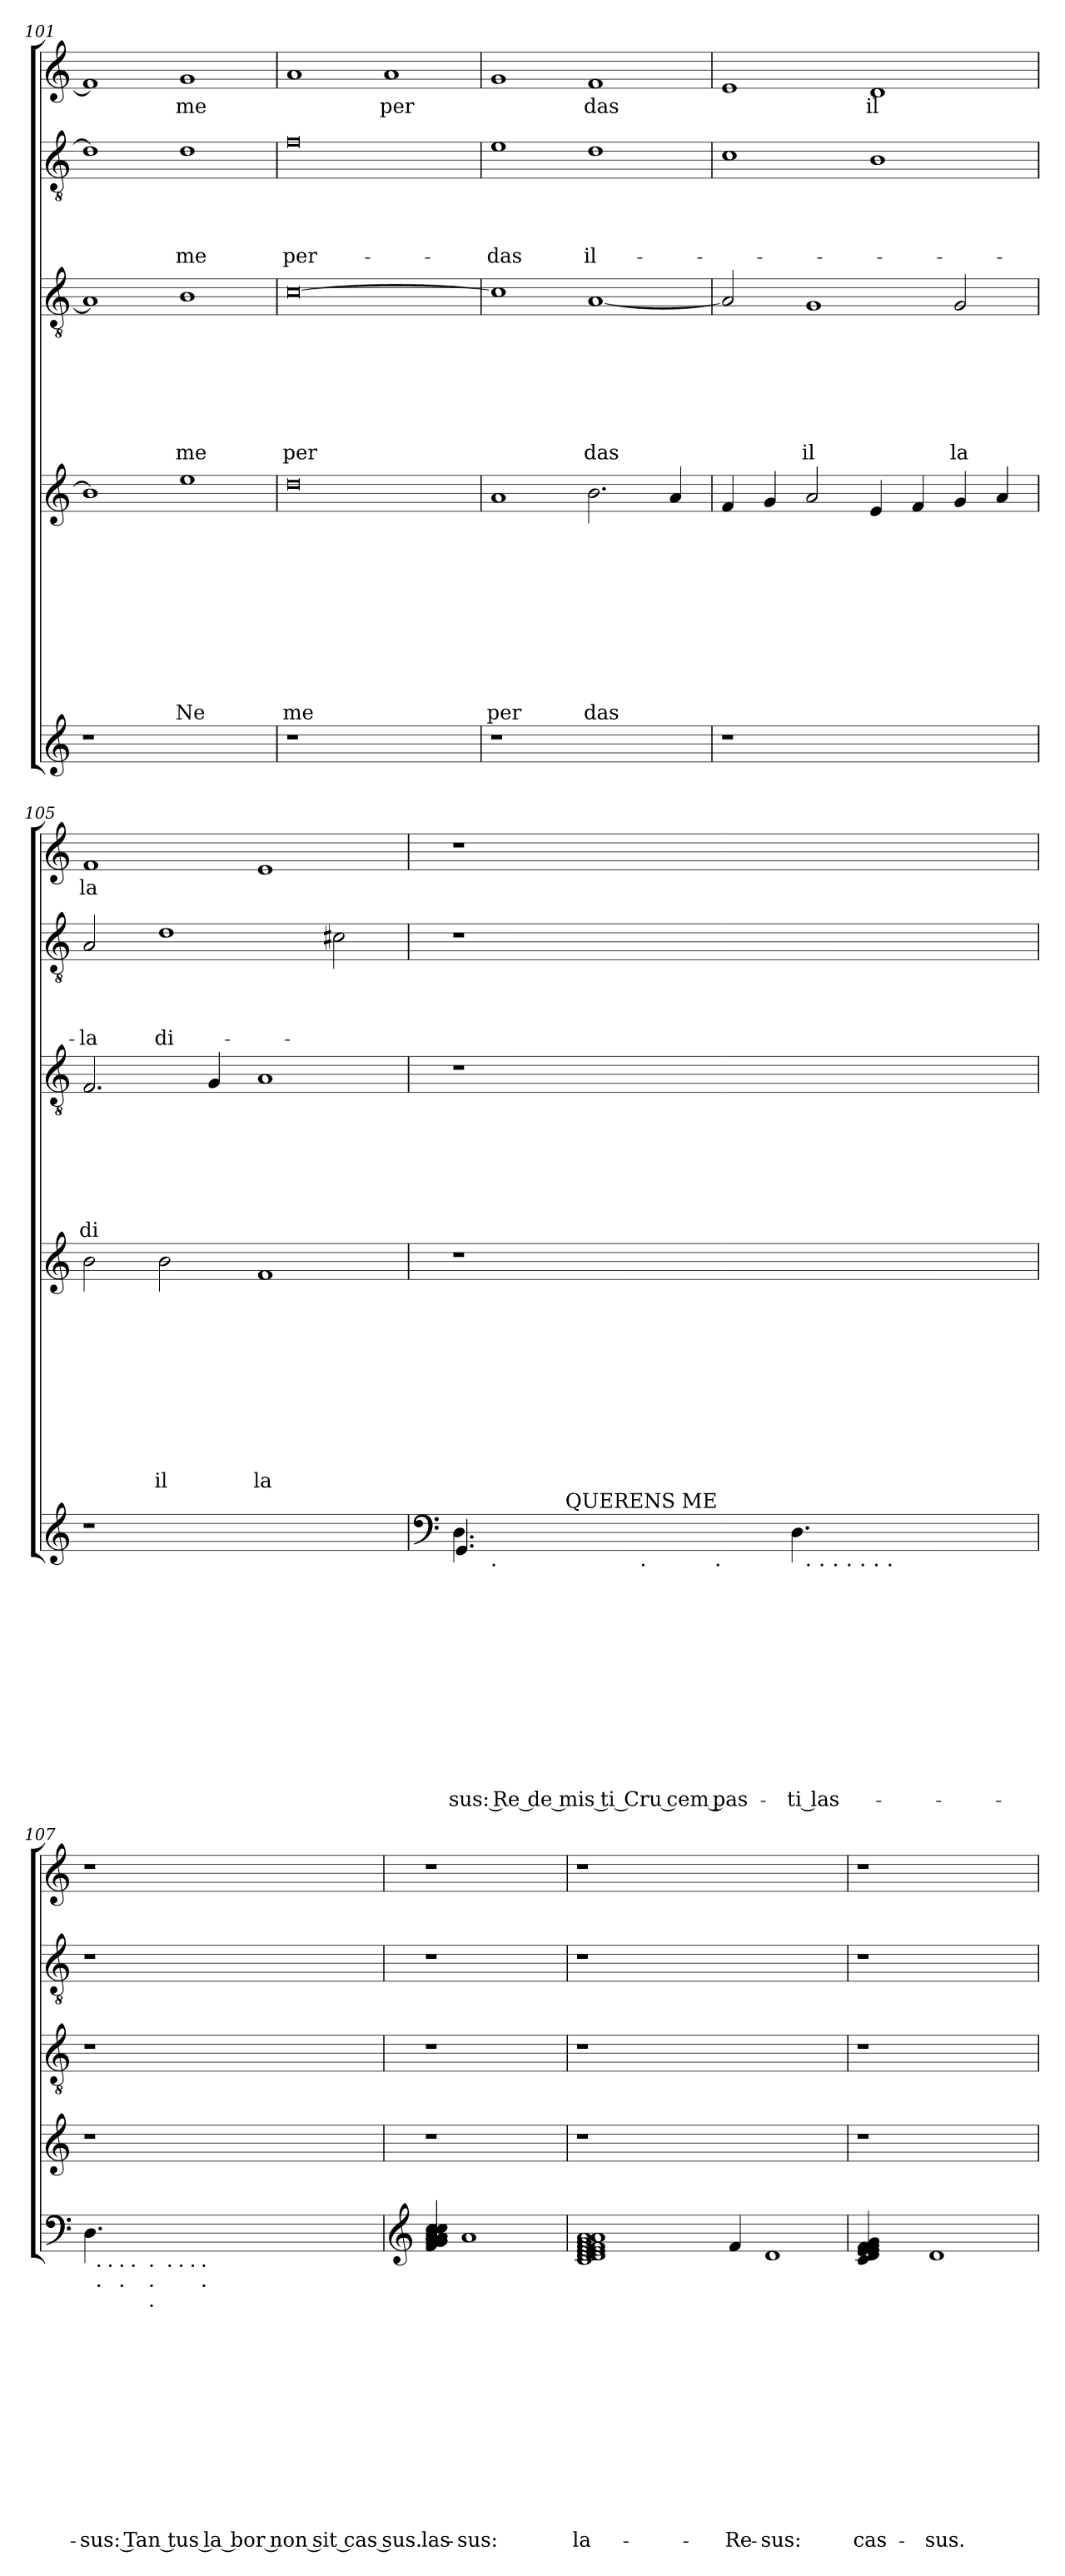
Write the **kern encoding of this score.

**kern	**text	**text	**text	**text	**text	**text	**text	**text	**text	**text	**text	**text	**kern	**text	**text	**text	**text	**text	**text	**text	**text	**text	**text	**kern	**text	**text	**text	**text	**text	**text	**text	**kern	**text	**text	**text	**text	**kern	**text
*part5	*part5	*part5	*part5	*part5	*part5	*part5	*part5	*part5	*part5	*part5	*part5	*part5	*part4	*part4	*part4	*part4	*part4	*part4	*part4	*part4	*part4	*part4	*part4	*part3	*part3	*part3	*part3	*part3	*part3	*part3	*part3	*part2	*part2	*part2	*part2	*part2	*part1	*part1
*staff5	*staff5	*staff5	*staff5	*staff5	*staff5	*staff5	*staff5	*staff5	*staff5	*staff5	*staff5	*staff5	*staff4	*staff4	*staff4	*staff4	*staff4	*staff4	*staff4	*staff4	*staff4	*staff4	*staff4	*staff3	*staff3	*staff3	*staff3	*staff3	*staff3	*staff3	*staff3	*staff2	*staff2	*staff2	*staff2	*staff2	*staff1	*staff1
*clefG2	*	*	*	*	*	*	*	*	*	*	*	*	*clefG2	*	*	*	*	*	*	*	*	*	*	*clefGv2	*	*	*	*	*	*	*	*clefGv2	*	*	*	*	*clefG2	*
*k[]	*	*	*	*	*	*	*	*	*	*	*	*	*k[]	*	*	*	*	*	*	*	*	*	*	*k[]	*	*	*	*	*	*	*	*k[]	*	*	*	*	*k[]	*
*C:	*	*	*	*	*	*	*	*	*	*	*	*	*C:	*	*	*	*	*	*	*	*	*	*	*C:	*	*	*	*	*	*	*	*C:	*	*	*	*	*C:	*
=101	=101	=101	=101	=101	=101	=101	=101	=101	=101	=101	=101	=101	=101	=101	=101	=101	=101	=101	=101	=101	=101	=101	=101	=101	=101	=101	=101	=101	=101	=101	=101	=101	=101	=101	=101	=101	=101	=101
1r	.	.	.	.	.	.	.	.	.	.	.	.	1b]	.	.	.	.	.	.	.	.	.	.	1A]	.	.	.	.	.	.	.	1d]	.	.	.	.	1f]	.
!	!	!	!	!	!	!	!	!	!	!	!	!	!	!	!	!	!	!	!	!	!	!	!LO:LY:b	!	!	!	!	!	!	!	!LO:LY:b	!	!	!	!	!LO:LY:b	!	!LO:LY:b
1ryy	.	.	.	.	.	.	.	.	.	.	.	.	1ee	.	.	.	.	.	.	.	.	.	Ne	1B	.	.	.	.	.	.	me	1d	.	.	.	me	1g	me
=102	=102	=102	=102	=102	=102	=102	=102	=102	=102	=102	=102	=102	=102	=102	=102	=102	=102	=102	=102	=102	=102	=102	=102	=102	=102	=102	=102	=102	=102	=102	=102	=102	=102	=102	=102	=102	=102	=102
!	!	!	!	!	!	!	!	!	!	!	!	!	!	!	!	!	!	!	!	!	!	!	!LO:LY:b	!	!	!	!	!	!	!	!LO:LY:b	!	!	!	!	!LO:LY:b	!	!
1r	.	.	.	.	.	.	.	.	.	.	.	.	0dd	.	.	.	.	.	.	.	.	.	me	[>0c	.	.	.	.	.	.	per	0f	.	.	.	per-	1a	.
!	!	!	!	!	!	!	!	!	!	!	!	!	!	!	!	!	!	!	!	!	!	!	!	!	!	!	!	!	!	!	!	!	!	!	!	!	!	!LO:LY:b
1ryy	.	.	.	.	.	.	.	.	.	.	.	.	.	.	.	.	.	.	.	.	.	.	.	.	.	.	.	.	.	.	.	.	.	.	.	.	1a	per
=103	=103	=103	=103	=103	=103	=103	=103	=103	=103	=103	=103	=103	=103	=103	=103	=103	=103	=103	=103	=103	=103	=103	=103	=103	=103	=103	=103	=103	=103	=103	=103	=103	=103	=103	=103	=103	=103	=103
!	!	!	!	!	!	!	!	!	!	!	!	!	!	!	!	!	!	!	!	!	!	!	!LO:LY:b	!	!	!	!	!	!	!	!	!	!	!	!	!LO:LY:b	!	!
1r	.	.	.	.	.	.	.	.	.	.	.	.	1a	.	.	.	.	.	.	.	.	.	per	1c]	.	.	.	.	.	.	.	1e	.	.	.	-das	1g	.
!	!	!	!	!	!	!	!	!	!	!	!	!	!	!	!	!	!	!	!	!	!	!	!LO:LY:b	!	!	!	!	!	!	!	!LO:LY:b	!	!	!	!	!LO:LY:b	!	!LO:LY:b
1ryy	.	.	.	.	.	.	.	.	.	.	.	.	2.b\	.	.	.	.	.	.	.	.	.	das	[<1A	.	.	.	.	.	.	das	1d	.	.	.	il-	1f	das
.	.	.	.	.	.	.	.	.	.	.	.	.	4a/	.	.	.	.	.	.	.	.	.	.	.	.	.	.	.	.	.	.	.	.	.	.	.	.	.
=104	=104	=104	=104	=104	=104	=104	=104	=104	=104	=104	=104	=104	=104	=104	=104	=104	=104	=104	=104	=104	=104	=104	=104	=104	=104	=104	=104	=104	=104	=104	=104	=104	=104	=104	=104	=104	=104	=104
1r	.	.	.	.	.	.	.	.	.	.	.	.	4f/	.	.	.	.	.	.	.	.	.	.	2A/]	.	.	.	.	.	.	.	1c	.	.	.	.	1e	.
.	.	.	.	.	.	.	.	.	.	.	.	.	4g/	.	.	.	.	.	.	.	.	.	.	.	.	.	.	.	.	.	.	.	.	.	.	.	.	.
!	!	!	!	!	!	!	!	!	!	!	!	!	!	!	!	!	!	!	!	!	!	!	!	!	!	!	!	!	!	!	!LO:LY:b	!	!	!	!	!	!	!
.	.	.	.	.	.	.	.	.	.	.	.	.	2a/	.	.	.	.	.	.	.	.	.	.	1G	.	.	.	.	.	.	il	.	.	.	.	.	.	.
!	!	!	!	!	!	!	!	!	!	!	!	!	!	!	!	!	!	!	!	!	!	!	!	!	!	!	!	!	!	!	!	!	!	!	!	!	!	!LO:LY:b
1ryy	.	.	.	.	.	.	.	.	.	.	.	.	4e/	.	.	.	.	.	.	.	.	.	.	.	.	.	.	.	.	.	.	1B	.	.	.	.	1d	il
.	.	.	.	.	.	.	.	.	.	.	.	.	4f/	.	.	.	.	.	.	.	.	.	.	.	.	.	.	.	.	.	.	.	.	.	.	.	.	.
!	!	!	!	!	!	!	!	!	!	!	!	!	!	!	!	!	!	!	!	!	!	!	!	!	!	!	!	!	!	!	!LO:LY:b	!	!	!	!	!	!	!
.	.	.	.	.	.	.	.	.	.	.	.	.	4g/	.	.	.	.	.	.	.	.	.	.	2G/	.	.	.	.	.	.	la	.	.	.	.	.	.	.
.	.	.	.	.	.	.	.	.	.	.	.	.	4a/	.	.	.	.	.	.	.	.	.	.	.	.	.	.	.	.	.	.	.	.	.	.	.	.	.
=105	=105	=105	=105	=105	=105	=105	=105	=105	=105	=105	=105	=105	=105	=105	=105	=105	=105	=105	=105	=105	=105	=105	=105	=105	=105	=105	=105	=105	=105	=105	=105	=105	=105	=105	=105	=105	=105	=105
!	!	!	!	!	!	!	!	!	!	!	!	!	!	!	!	!	!	!	!	!	!	!	!	!	!	!	!	!	!	!	!LO:LY:b	!	!	!	!	!LO:LY:b	!	!LO:LY:b
1r	.	.	.	.	.	.	.	.	.	.	.	.	2b\	.	.	.	.	.	.	.	.	.	.	2.F/	.	.	.	.	.	.	di	2A/	.	.	.	-la	1f	la
!	!	!	!	!	!	!	!	!	!	!	!	!	!	!	!	!	!	!	!	!	!	!	!LO:LY:b	!	!	!	!	!	!	!	!	!	!	!	!	!LO:LY:b	!	!
.	.	.	.	.	.	.	.	.	.	.	.	.	2b\	.	.	.	.	.	.	.	.	.	il	.	.	.	.	.	.	.	.	1d	.	.	.	di-	.	.
.	.	.	.	.	.	.	.	.	.	.	.	.	.	.	.	.	.	.	.	.	.	.	.	4G/	.	.	.	.	.	.	.	.	.	.	.	.	.	.
!	!	!	!	!	!	!	!	!	!	!	!	!	!	!	!	!	!	!	!	!	!	!	!LO:LY:b	!	!	!	!	!	!	!	!	!	!	!	!	!	!	!
1ryy	.	.	.	.	.	.	.	.	.	.	.	.	1f	.	.	.	.	.	.	.	.	.	la	1A	.	.	.	.	.	.	.	.	.	.	.	.	1e	.
.	.	.	.	.	.	.	.	.	.	.	.	.	.	.	.	.	.	.	.	.	.	.	.	.	.	.	.	.	.	.	.	2c#\	.	.	.	.	.	.
!!LO:PB:g=z
=106	=106	=106	=106	=106	=106	=106	=106	=106	=106	=106	=106	=106	=106	=106	=106	=106	=106	=106	=106	=106	=106	=106	=106	=106	=106	=106	=106	=106	=106	=106	=106	=106	=106	=106	=106	=106	=106	=106
*clefF4	*	*	*	*	*	*	*	*	*	*	*	*	*	*	*	*	*	*	*	*	*	*	*	*	*	*	*	*	*	*	*	*	*	*	*	*	*	*
*^	*	*	*	*	*	*	*	*	*	*	*	*	*	*	*	*	*	*	*	*	*	*	*	*	*	*	*	*	*	*	*	*	*	*	*	*	*	*
!LO:TX:a:t=di	!	!	!	!	!	!	!	!	!	!	!	!	!	!	!	!	!	!	!	!	!	!	!	!	!	!	!	!	!	!	!	!	!	!	!	!	!	!	!
!LO:TX:a:t=e.	!	!	!	!	!	!	!	!	!	!	!	!	!	!	!	!	!	!	!	!	!	!	!	!	!	!	!	!	!	!	!	!	!	!	!	!	!	!	!
!LO:TX:b:t=.	!	!	!	!	!	!	!	!	!	!	!	!	!	!	!	!	!	!	!	!	!	!	!	!	!	!	!	!	!	!	!	!	!	!	!	!	!	!	!
!LO:TX:b:t=.	!	!	!	!	!	!	!	!	!	!	!	!	!	!	!	!	!	!	!	!	!	!	!	!	!	!	!	!	!	!	!	!	!	!	!	!	!	!	!
!LO:TX:b:t=.	!	!	!	!	!	!	!	!	!	!	!	!	!	!	!	!	!	!	!	!	!	!	!	!	!	!	!	!	!	!	!	!	!	!	!	!	!	!	!
!LO:N:head=solid	!LO:N:head=solid	!	!	!	!	!	!	!	!	!	!	!	!LO:LY:b:rj	!	!	!	!	!	!	!	!	!	!	!	!	!	!	!	!	!	!	!	!	!	!	!	!	!	!
!	!	!	!	!	!	!	!	!	!	!	!	!	!LO:LY:b	!	!	!	!	!	!	!	!	!	!	!	!	!	!	!	!	!	!	!	!	!	!	!	!	!	!
*^	*	*	*	*	*	*	*	*	*	*	*	*	*	*	*	*	*	*	*	*	*	*	*	*	*	*	*	*	*	*	*	*	*	*	*	*	*	*	*
*	*	*^	*	*	*	*	*	*	*	*	*	*	*	*	*	*	*	*	*	*	*	*	*	*	*	*	*	*	*	*	*	*	*	*	*	*	*	*	*	*
*	*	*	*^	*	*	*	*	*	*	*	*	*	*	*	*	*	*	*	*	*	*	*	*	*	*	*	*	*	*	*	*	*	*	*	*	*	*	*	*	*	*
*	*	*	*	*^	*	*	*	*	*	*	*	*	*	*	*	*	*	*	*	*	*	*	*	*	*	*	*	*	*	*	*	*	*	*	*	*	*	*	*	*	*	*
*	*	*	*	*	*^	*	*	*	*	*	*	*	*	*	*	*	*	*	*	*	*	*	*	*	*	*	*	*	*	*	*	*	*	*	*	*	*	*	*	*	*	*	*
*	*	*	*	*	*	*^	*	*	*	*	*	*	*	*	*	*	*	*	*	*	*	*	*	*	*	*	*	*	*	*	*	*	*	*	*	*	*	*	*	*	*	*	*	*
*	*	*	*	*	*	*	*^	*	*	*	*	*	*	*	*	*	*	*	*	*	*	*	*	*	*	*	*	*	*	*	*	*	*	*	*	*	*	*	*	*	*	*	*	*	*
*	*	*	*	*	*	*	*	*^	*	*	*	*	*	*	*	*	*	*	*	*	*	*	*	*	*	*	*	*	*	*	*	*	*	*	*	*	*	*	*	*	*	*	*	*	*	*
*	*	*	*	*	*	*	*	*	*^	*	*	*	*	*	*	*	*	*	*	*	*	*	*	*	*	*	*	*	*	*	*	*	*	*	*	*	*	*	*	*	*	*	*	*	*	*	*
*	*	*	*	*	*	*	*	*	*	*^	*	*	*	*	*	*	*	*	*	*	*	*	*	*	*	*	*	*	*	*	*	*	*	*	*	*	*	*	*	*	*	*	*	*	*	*	*	*
4.D\	4.GG/	32ryy	8ryy	8..ryy	4ryy	4ryy	4..ryy	4...ryy	2ryy	2ryy	2ryy	.	.	.	.	.	.	.	.	.	.	.	-sus: Re de mis ti Cru cem pas-	1r	.	.	.	.	.	.	.	.	.	.	1r	.	.	.	.	.	.	.	1r	.	.	.	.	1r	.
!	!	!LO:TX:b:t=.	!	!	!	!	!	!	!	!	!	!	!	!	!	!	!	!	!	!	!	!	!	!	!	!	!	!	!	!	!	!	!	!	!	!	!	!	!	!	!	!	!	!	!	!	!	!	!
.	.	2ryy	.	.	.	.	.	.	.	.	.	.	.	.	.	.	.	.	.	.	.	.	.	.	.	.	.	.	.	.	.	.	.	.	.	.	.	.	.	.	.	.	.	.	.	.	.	.	.
!	!	!	!LO:TX:a:t=QUERENS ME	!	!	!	!	!	!	!	!	!	!	!	!	!	!	!	!	!	!	!	!	!	!	!	!	!	!	!	!	!	!	!	!	!	!	!	!	!	!	!	!	!	!	!	!	!	!
.	.	.	2..ryy	.	.	.	.	.	.	.	.	.	.	.	.	.	.	.	.	.	.	.	.	.	.	.	.	.	.	.	.	.	.	.	.	.	.	.	.	.	.	.	.	.	.	.	.	.	.
!	!	!	!	!LO:TX:b:t=.	!	!	!	!	!	!	!	!	!	!	!	!	!	!	!	!	!	!	!	!	!	!	!	!	!	!	!	!	!	!	!	!	!	!	!	!	!	!	!	!	!	!	!	!	!
.	.	.	.	2ryy	.	.	.	.	.	.	.	.	.	.	.	.	.	.	.	.	.	.	.	.	.	.	.	.	.	.	.	.	.	.	.	.	.	.	.	.	.	.	.	.	.	.	.	.	.
.	.	.	.	.	32ryy	8ryy	.	.	.	.	.	.	.	.	.	.	.	.	.	.	.	.	.	.	.	.	.	.	.	.	.	.	.	.	.	.	.	.	.	.	.	.	.	.	.	.	.	.	.
!	!	!	!	!	!LO:TX:b:t=.	!	!	!	!	!	!	!	!	!	!	!	!	!	!	!	!	!	!	!	!	!	!	!	!	!	!	!	!	!	!	!	!	!	!	!	!	!	!	!	!	!	!	!	!
.	.	.	.	.	2ryy	.	.	.	.	.	.	.	.	.	.	.	.	.	.	.	.	.	.	.	.	.	.	.	.	.	.	.	.	.	.	.	.	.	.	.	.	.	.	.	.	.	.	.	.
!LO:N:head=solid	!	!	!	!	!	!	!	!	!	!	!	!	!	!	!	!	!	!	!	!	!	!	!LO:LY:b:rj	!	!	!	!	!	!	!	!	!	!	!	!	!	!	!	!	!	!	!	!	!	!	!	!	!	!
4.D\	4ryy	.	.	.	.	32ryy	.	.	.	.	.	.	.	.	.	.	.	.	.	.	.	.	-ti las-	.	.	.	.	.	.	.	.	.	.	.	.	.	.	.	.	.	.	.	.	.	.	.	.	.	.
!	!	!	!	!	!	!LO:TX:b:t=.	!	!	!	!	!	!	!	!	!	!	!	!	!	!	!	!	!	!	!	!	!	!	!	!	!	!	!	!	!	!	!	!	!	!	!	!	!	!	!	!	!	!	!
.	.	.	.	.	.	2ryy	.	.	.	.	.	.	.	.	.	.	.	.	.	.	.	.	.	.	.	.	.	.	.	.	.	.	.	.	.	.	.	.	.	.	.	.	.	.	.	.	.	.	.
!	!	!	!	!	!	!	!LO:TX:b:t=.	!	!	!	!	!	!	!	!	!	!	!	!	!	!	!	!	!	!	!	!	!	!	!	!	!	!	!	!	!	!	!	!	!	!	!	!	!	!	!	!	!	!
.	.	.	.	.	.	.	2ryy	.	.	.	.	.	.	.	.	.	.	.	.	.	.	.	.	.	.	.	.	.	.	.	.	.	.	.	.	.	.	.	.	.	.	.	.	.	.	.	.	.	.
!	!	!	!	!	!	!	!	!LO:TX:b:t=.	!	!	!	!	!	!	!	!	!	!	!	!	!	!	!	!	!	!	!	!	!	!	!	!	!	!	!	!	!	!	!	!	!	!	!	!	!	!	!	!	!
.	.	.	.	.	.	.	.	2ryy	.	.	.	.	.	.	.	.	.	.	.	.	.	.	.	.	.	.	.	.	.	.	.	.	.	.	.	.	.	.	.	.	.	.	.	.	.	.	.	.	.
!	!	!	!	!	!	!	!	!	!LO:TX:b:t=.	!	!	!	!	!	!	!	!	!	!	!	!	!	!	!	!	!	!	!	!	!	!	!	!	!	!	!	!	!	!	!	!	!	!	!	!	!	!	!	!
.	.	.	.	.	.	.	.	.	2ryy	16ryy	16.ryy	.	.	.	.	.	.	.	.	.	.	.	.	.	.	.	.	.	.	.	.	.	.	.	.	.	.	.	.	.	.	.	.	.	.	.	.	.	.
!	!	!LO:TX:b:t=.	!	!	!	!	!	!	!	!	!	!	!	!	!	!	!	!	!	!	!	!	!	!	!	!	!	!	!	!	!	!	!	!	!	!	!	!	!	!	!	!	!	!	!	!	!	!	!
.	.	4...ryy	.	.	.	.	.	.	.	.	.	.	.	.	.	.	.	.	.	.	.	.	.	.	.	.	.	.	.	.	.	.	.	.	.	.	.	.	.	.	.	.	.	.	.	.	.	.	.
!	!	!	!	!	!	!	!	!	!	!LO:TX:b:t=.	!	!	!	!	!	!	!	!	!	!	!	!	!	!	!	!	!	!	!	!	!	!	!	!	!	!	!	!	!	!	!	!	!	!	!	!	!	!	!
.	.	.	.	.	.	.	.	.	.	4..ryy	.	.	.	.	.	.	.	.	.	.	.	.	.	.	.	.	.	.	.	.	.	.	.	.	.	.	.	.	.	.	.	.	.	.	.	.	.	.	.
!	!	!	!	!	!	!	!	!	!	!	!LO:TX:b:t=.	!	!	!	!	!	!	!	!	!	!	!	!	!	!	!	!	!	!	!	!	!	!	!	!	!	!	!	!	!	!	!	!	!	!	!	!	!	!
.	.	.	.	.	.	.	.	.	.	.	4ryy	.	.	.	.	.	.	.	.	.	.	.	.	.	.	.	.	.	.	.	.	.	.	.	.	.	.	.	.	.	.	.	.	.	.	.	.	.	.
.	4.ryy	.	.	.	.	.	.	.	.	.	.	.	.	.	.	.	.	.	.	.	.	.	.	.	.	.	.	.	.	.	.	.	.	.	.	.	.	.	.	.	.	.	.	.	.	.	.	.	.
.	.	.	.	4ryy	.	.	.	.	.	.	.	.	.	.	.	.	.	.	.	.	.	.	.	.	.	.	.	.	.	.	.	.	.	.	.	.	.	.	.	.	.	.	.	.	.	.	.	.	.
4ryy	.	.	.	.	.	.	.	.	.	.	.	.	.	.	.	.	.	.	.	.	.	.	.	.	.	.	.	.	.	.	.	.	.	.	.	.	.	.	.	.	.	.	.	.	.	.	.	.	.
.	.	.	.	.	8..ryy	.	.	.	.	.	.	.	.	.	.	.	.	.	.	.	.	.	.	.	.	.	.	.	.	.	.	.	.	.	.	.	.	.	.	.	.	.	.	.	.	.	.	.	.
.	.	.	.	.	.	.	.	.	.	.	8ryy	.	.	.	.	.	.	.	.	.	.	.	.	.	.	.	.	.	.	.	.	.	.	.	.	.	.	.	.	.	.	.	.	.	.	.	.	.	.
.	.	.	.	.	.	16.ryy	.	.	.	.	.	.	.	.	.	.	.	.	.	.	.	.	.	.	.	.	.	.	.	.	.	.	.	.	.	.	.	.	.	.	.	.	.	.	.	.	.	.	.
.	.	.	.	.	.	.	16ryy	.	.	.	.	.	.	.	.	.	.	.	.	.	.	.	.	.	.	.	.	.	.	.	.	.	.	.	.	.	.	.	.	.	.	.	.	.	.	.	.	.	.
.	.	.	.	32ryy	.	.	.	32ryy	.	.	32ryy	.	.	.	.	.	.	.	.	.	.	.	.	.	.	.	.	.	.	.	.	.	.	.	.	.	.	.	.	.	.	.	.	.	.	.	.	.	.
!!LO:LB:g=z
=107	=107	=107	=107	=107	=107	=107	=107	=107	=107	=107	=107	=107	=107	=107	=107	=107	=107	=107	=107	=107	=107	=107	=107	=107	=107	=107	=107	=107	=107	=107	=107	=107	=107	=107	=107	=107	=107	=107	=107	=107	=107	=107	=107	=107	=107	=107	=107	=107	=107
!LO:N:head=solid	!	!	!	!	!	!	!	!	!	!	!	!	!	!	!	!	!	!	!	!	!	!	!LO:LY:b:rj	!	!	!	!	!	!	!	!	!	!	!	!	!	!	!	!	!	!	!	!	!	!	!	!	!	!
*	*	*	*	*	*	*	*	*	*v	*v	*v	*	*	*	*	*	*	*	*	*	*	*	*	*	*	*	*	*	*	*	*	*	*	*	*	*	*	*	*	*	*	*	*	*	*	*	*	*	*
4.D\	32ryy	16ryy	16.ryy	8ryy	8.ryy	4ryy	4ryy	4ryy	4ryy	.	.	.	.	.	.	.	.	.	.	.	-sus: Tan tus la bor non sit cas sus.	1r	.	.	.	.	.	.	.	.	.	.	1r	.	.	.	.	.	.	.	1r	.	.	.	.	1r	.
!	!LO:TX:b:t=.	!	!	!	!	!	!	!	!	!	!	!	!	!	!	!	!	!	!	!	!	!	!	!	!	!	!	!	!	!	!	!	!	!	!	!	!	!	!	!	!	!	!	!	!	!	!
!	!LO:TX:b:t=.	!	!	!	!	!	!	!	!	!	!	!	!	!	!	!	!	!	!	!	!	!	!	!	!	!	!	!	!	!	!	!	!	!	!	!	!	!	!	!	!	!	!	!	!	!	!
.	2ryy	.	.	.	.	.	.	.	.	.	.	.	.	.	.	.	.	.	.	.	.	.	.	.	.	.	.	.	.	.	.	.	.	.	.	.	.	.	.	.	.	.	.	.	.	.	.
!	!	!LO:TX:b:t=.	!	!	!	!	!	!	!	!	!	!	!	!	!	!	!	!	!	!	!	!	!	!	!	!	!	!	!	!	!	!	!	!	!	!	!	!	!	!	!	!	!	!	!	!	!
.	.	2...ryy	.	.	.	.	.	.	.	.	.	.	.	.	.	.	.	.	.	.	.	.	.	.	.	.	.	.	.	.	.	.	.	.	.	.	.	.	.	.	.	.	.	.	.	.	.
!	!	!	!LO:TX:b:t=.	!	!	!	!	!	!	!	!	!	!	!	!	!	!	!	!	!	!	!	!	!	!	!	!	!	!	!	!	!	!	!	!	!	!	!	!	!	!	!	!	!	!	!	!
!	!	!	!LO:TX:b:t=.	!	!	!	!	!	!	!	!	!	!	!	!	!	!	!	!	!	!	!	!	!	!	!	!	!	!	!	!	!	!	!	!	!	!	!	!	!	!	!	!	!	!	!	!
.	.	.	2ryy	.	.	.	.	.	.	.	.	.	.	.	.	.	.	.	.	.	.	.	.	.	.	.	.	.	.	.	.	.	.	.	.	.	.	.	.	.	.	.	.	.	.	.	.
!	!	!	!	!LO:TX:b:t=.	!	!	!	!	!	!	!	!	!	!	!	!	!	!	!	!	!	!	!	!	!	!	!	!	!	!	!	!	!	!	!	!	!	!	!	!	!	!	!	!	!	!	!
.	.	.	.	2..ryy	.	.	.	.	.	.	.	.	.	.	.	.	.	.	.	.	.	.	.	.	.	.	.	.	.	.	.	.	.	.	.	.	.	.	.	.	.	.	.	.	.	.	.
!	!	!	!	!	!LO:TX:b:t=.	!	!	!	!	!	!	!	!	!	!	!	!	!	!	!	!	!	!	!	!	!	!	!	!	!	!	!	!	!	!	!	!	!	!	!	!	!	!	!	!	!	!
!	!	!	!	!	!LO:TX:b:t=.	!	!	!	!	!	!	!	!	!	!	!	!	!	!	!	!	!	!	!	!	!	!	!	!	!	!	!	!	!	!	!	!	!	!	!	!	!	!	!	!	!	!
!	!	!	!	!	!LO:TX:b:t=.	!	!	!	!	!	!	!	!	!	!	!	!	!	!	!	!	!	!	!	!	!	!	!	!	!	!	!	!	!	!	!	!	!	!	!	!	!	!	!	!	!	!
.	.	.	.	.	2ryy	.	.	.	.	.	.	.	.	.	.	.	.	.	.	.	.	.	.	.	.	.	.	.	.	.	.	.	.	.	.	.	.	.	.	.	.	.	.	.	.	.	.
!	!	!	!	!	!	!LO:TX:b:t=.	!	!	!	!	!	!	!	!	!	!	!	!	!	!	!	!	!	!	!	!	!	!	!	!	!	!	!	!	!	!	!	!	!	!	!	!	!	!	!	!	!
.	.	.	.	.	.	2.ryy	32ryy	16ryy	16.ryy	.	.	.	.	.	.	.	.	.	.	.	.	.	.	.	.	.	.	.	.	.	.	.	.	.	.	.	.	.	.	.	.	.	.	.	.	.	.
!	!	!	!	!	!	!	!LO:TX:b:t=.	!	!	!	!	!	!	!	!	!	!	!	!	!	!	!	!	!	!	!	!	!	!	!	!	!	!	!	!	!	!	!	!	!	!	!	!	!	!	!	!
.	.	.	.	.	.	.	2ryy	.	.	.	.	.	.	.	.	.	.	.	.	.	.	.	.	.	.	.	.	.	.	.	.	.	.	.	.	.	.	.	.	.	.	.	.	.	.	.	.
!	!	!	!	!	!	!	!	!LO:TX:b:t=.	!	!	!	!	!	!	!	!	!	!	!	!	!	!	!	!	!	!	!	!	!	!	!	!	!	!	!	!	!	!	!	!	!	!	!	!	!	!	!
.	.	.	.	.	.	.	.	2ryy	.	.	.	.	.	.	.	.	.	.	.	.	.	.	.	.	.	.	.	.	.	.	.	.	.	.	.	.	.	.	.	.	.	.	.	.	.	.	.
!	!	!	!	!	!	!	!	!	!LO:TX:b:t=.	!	!	!	!	!	!	!	!	!	!	!	!	!	!	!	!	!	!	!	!	!	!	!	!	!	!	!	!	!	!	!	!	!	!	!	!	!	!
!	!	!	!	!	!	!	!	!	!LO:TX:b:t=.	!	!	!	!	!	!	!	!	!	!	!	!	!	!	!	!	!	!	!	!	!	!	!	!	!	!	!	!	!	!	!	!	!	!	!	!	!	!
.	.	.	.	.	.	.	.	.	2ryy	.	.	.	.	.	.	.	.	.	.	.	.	.	.	.	.	.	.	.	.	.	.	.	.	.	.	.	.	.	.	.	.	.	.	.	.	.	.
2ryy	.	.	.	.	.	.	.	.	.	.	.	.	.	.	.	.	.	.	.	.	.	.	.	.	.	.	.	.	.	.	.	.	.	.	.	.	.	.	.	.	.	.	.	.	.	.	.
.	4...ryy	.	.	.	.	.	.	.	.	.	.	.	.	.	.	.	.	.	.	.	.	.	.	.	.	.	.	.	.	.	.	.	.	.	.	.	.	.	.	.	.	.	.	.	.	.	.
.	.	.	4ryy	.	.	.	.	.	.	.	.	.	.	.	.	.	.	.	.	.	.	.	.	.	.	.	.	.	.	.	.	.	.	.	.	.	.	.	.	.	.	.	.	.	.	.	.
.	.	.	.	.	4ryy	.	.	.	.	.	.	.	.	.	.	.	.	.	.	.	.	.	.	.	.	.	.	.	.	.	.	.	.	.	.	.	.	.	.	.	.	.	.	.	.	.	.
.	.	.	.	.	.	.	8..ryy	.	.	.	.	.	.	.	.	.	.	.	.	.	.	.	.	.	.	.	.	.	.	.	.	.	.	.	.	.	.	.	.	.	.	.	.	.	.	.	.
.	.	.	.	.	.	.	.	8.ryy	.	.	.	.	.	.	.	.	.	.	.	.	.	.	.	.	.	.	.	.	.	.	.	.	.	.	.	.	.	.	.	.	.	.	.	.	.	.	.
.	.	.	8ryy	.	.	.	.	.	8ryy	.	.	.	.	.	.	.	.	.	.	.	.	.	.	.	.	.	.	.	.	.	.	.	.	.	.	.	.	.	.	.	.	.	.	.	.	.	.
8ryy	.	.	.	.	.	.	.	.	.	.	.	.	.	.	.	.	.	.	.	.	.	.	.	.	.	.	.	.	.	.	.	.	.	.	.	.	.	.	.	.	.	.	.	.	.	.	.
.	.	.	.	.	16ryy	.	.	.	.	.	.	.	.	.	.	.	.	.	.	.	.	.	.	.	.	.	.	.	.	.	.	.	.	.	.	.	.	.	.	.	.	.	.	.	.	.	.
.	.	.	32ryy	.	.	.	.	.	32ryy	.	.	.	.	.	.	.	.	.	.	.	.	.	.	.	.	.	.	.	.	.	.	.	.	.	.	.	.	.	.	.	.	.	.	.	.	.	.
*v	*v	*v	*v	*v	*v	*v	*v	*v	*v	*	*	*	*	*	*	*	*	*	*	*	*	*	*	*	*	*	*	*	*	*	*	*	*	*	*	*	*	*	*	*	*	*	*	*	*	*	*
!!LO:LB:g=z
=108	=108	=108	=108	=108	=108	=108	=108	=108	=108	=108	=108	=108	=108	=108	=108	=108	=108	=108	=108	=108	=108	=108	=108	=108	=108	=108	=108	=108	=108	=108	=108	=108	=108	=108	=108	=108	=108	=108
*clefG2	*	*	*	*	*	*	*	*	*	*	*	*	*	*	*	*	*	*	*	*	*	*	*	*	*	*	*	*	*	*	*	*	*	*	*	*	*	*
*^	*	*	*	*	*	*	*	*	*	*	*	*	*	*	*	*	*	*	*	*	*	*	*	*	*	*	*	*	*	*	*	*	*	*	*	*	*	*
*	*^	*	*	*	*	*	*	*	*	*	*	*	*	*	*	*	*	*	*	*	*	*	*	*	*	*	*	*	*	*	*	*	*	*	*	*	*	*	*
*	*	*^	*	*	*	*	*	*	*	*	*	*	*	*	*	*	*	*	*	*	*	*	*	*	*	*	*	*	*	*	*	*	*	*	*	*	*	*	*	*
*	*	*	*^	*	*	*	*	*	*	*	*	*	*	*	*	*	*	*	*	*	*	*	*	*	*	*	*	*	*	*	*	*	*	*	*	*	*	*	*	*	*
*	*	*	*	*^	*	*	*	*	*	*	*	*	*	*	*	*	*	*	*	*	*	*	*	*	*	*	*	*	*	*	*	*	*	*	*	*	*	*	*	*	*	*
*	*	*	*	*	*^	*	*	*	*	*	*	*	*	*	*	*	*	*	*	*	*	*	*	*	*	*	*	*	*	*	*	*	*	*	*	*	*	*	*	*	*	*	*
*	*	*	*	*	*	*^	*	*	*	*	*	*	*	*	*	*	*	*	*	*	*	*	*	*	*	*	*	*	*	*	*	*	*	*	*	*	*	*	*	*	*	*	*	*
*	*	*	*	*	*	*	*^	*	*	*	*	*	*	*	*	*	*	*	*	*	*	*	*	*	*	*	*	*	*	*	*	*	*	*	*	*	*	*	*	*	*	*	*	*	*
*	*	*	*	*	*	*	*	*^	*	*	*	*	*	*	*	*	*	*	*	*	*	*	*	*	*	*	*	*	*	*	*	*	*	*	*	*	*	*	*	*	*	*	*	*	*	*
!	!	!	!	!	!	!	!	!	!	!	!	!	!	!	!	!	!	!	!	!	!LO:LY:b	!	!	!	!	!	!	!	!	!	!	!	!	!	!	!	!	!	!	!	!	!	!	!	!	!	!
*v	*v	*v	*v	*v	*v	*v	*v	*v	*v	*	*	*	*	*	*	*	*	*	*	*	*	*	*	*	*	*	*	*	*	*	*	*	*	*	*	*	*	*	*	*	*	*	*	*	*	*	*
4f/ 4g/ 4g/ 4g/ 4a/ 4a/ 4a/ 4a/ 4b/ 4cc/ 4cc/	.	.	.	.	.	.	.	.	.	.	.	las-	1r	.	.	.	.	.	.	.	.	.	.	1r	.	.	.	.	.	.	.	1r	.	.	.	.	1r	.
!	!	!	!	!	!	!	!	!	!	!	!	!LO:LY:b	!	!	!	!	!	!	!	!	!	!	!	!	!	!	!	!	!	!	!	!	!	!	!	!	!	!
1a	.	.	.	.	.	.	.	.	.	.	.	-sus:	.	.	.	.	.	.	.	.	.	.	.	.	.	.	.	.	.	.	.	.	.	.	.	.	.	.
.	.	.	.	.	.	.	.	.	.	.	.	.	4ryy	.	.	.	.	.	.	.	.	.	.	4ryy	.	.	.	.	.	.	.	4ryy	.	.	.	.	4ryy	.
!!LO:LB:g=z
=109	=109	=109	=109	=109	=109	=109	=109	=109	=109	=109	=109	=109	=109	=109	=109	=109	=109	=109	=109	=109	=109	=109	=109	=109	=109	=109	=109	=109	=109	=109	=109	=109	=109	=109	=109	=109	=109	=109
!	!	!	!	!	!	!	!	!	!	!	!	!LO:LY:b:rj	!	!	!	!	!	!	!	!	!	!	!	!	!	!	!	!	!	!	!	!	!	!	!	!	!	!
1c 1d 1d 1d 1e 1e 1f 1f 1g 1a 1a	.	.	.	.	.	.	.	.	.	.	.	la-	1r	.	.	.	.	.	.	.	.	.	.	1r	.	.	.	.	.	.	.	1r	.	.	.	.	1r	.
2.ryy	.	.	.	.	.	.	.	.	.	.	.	.	0ryy	.	.	.	.	.	.	.	.	.	.	0ryy	.	.	.	.	.	.	.	0ryy	.	.	.	.	0ryy	.
!	!	!	!	!	!	!	!	!	!	!	!	!LO:LY:b	!	!	!	!	!	!	!	!	!	!	!	!	!	!	!	!	!	!	!	!	!	!	!	!	!	!
4f/	.	.	.	.	.	.	.	.	.	.	.	-Re-	.	.	.	.	.	.	.	.	.	.	.	.	.	.	.	.	.	.	.	.	.	.	.	.	.	.
!	!	!	!	!	!	!	!	!	!	!	!	!LO:LY:b	!	!	!	!	!	!	!	!	!	!	!	!	!	!	!	!	!	!	!	!	!	!	!	!	!	!
1d	.	.	.	.	.	.	.	.	.	.	.	-sus:	.	.	.	.	.	.	.	.	.	.	.	.	.	.	.	.	.	.	.	.	.	.	.	.	.	.
!!LO:LB:g=z
=110	=110	=110	=110	=110	=110	=110	=110	=110	=110	=110	=110	=110	=110	=110	=110	=110	=110	=110	=110	=110	=110	=110	=110	=110	=110	=110	=110	=110	=110	=110	=110	=110	=110	=110	=110	=110	=110	=110
!	!	!	!	!	!	!	!	!	!	!	!	!LO:LY:b	!	!	!	!	!	!	!	!	!	!	!	!	!	!	!	!	!	!	!	!	!	!	!	!	!	!
4c/ 4d/ 4e/ 4e/ 4e/ 4f/ 4f/ 4g/	.	.	.	.	.	.	.	.	.	.	.	cas-	1r	.	.	.	.	.	.	.	.	.	.	1r	.	.	.	.	.	.	.	1r	.	.	.	.	1r	.
4ryy	.	.	.	.	.	.	.	.	.	.	.	.	.	.	.	.	.	.	.	.	.	.	.	.	.	.	.	.	.	.	.	.	.	.	.	.	.	.
!	!	!	!	!	!	!	!	!	!	!	!	!LO:LY:b	!	!	!	!	!	!	!	!	!	!	!	!	!	!	!	!	!	!	!	!	!	!	!	!	!	!
1d	.	.	.	.	.	.	.	.	.	.	.	-sus.	.	.	.	.	.	.	.	.	.	.	.	.	.	.	.	.	.	.	.	.	.	.	.	.	.	.
.	.	.	.	.	.	.	.	.	.	.	.	.	2ryy	.	.	.	.	.	.	.	.	.	.	2ryy	.	.	.	.	.	.	.	2ryy	.	.	.	.	2ryy	.
=	=	=	=	=	=	=	=	=	=	=	=	=	=	=	=	=	=	=	=	=	=	=	=	=	=	=	=	=	=	=	=	=	=	=	=	=	=	=
*-	*-	*-	*-	*-	*-	*-	*-	*-	*-	*-	*-	*-	*-	*-	*-	*-	*-	*-	*-	*-	*-	*-	*-	*-	*-	*-	*-	*-	*-	*-	*-	*-	*-	*-	*-	*-	*-	*-
